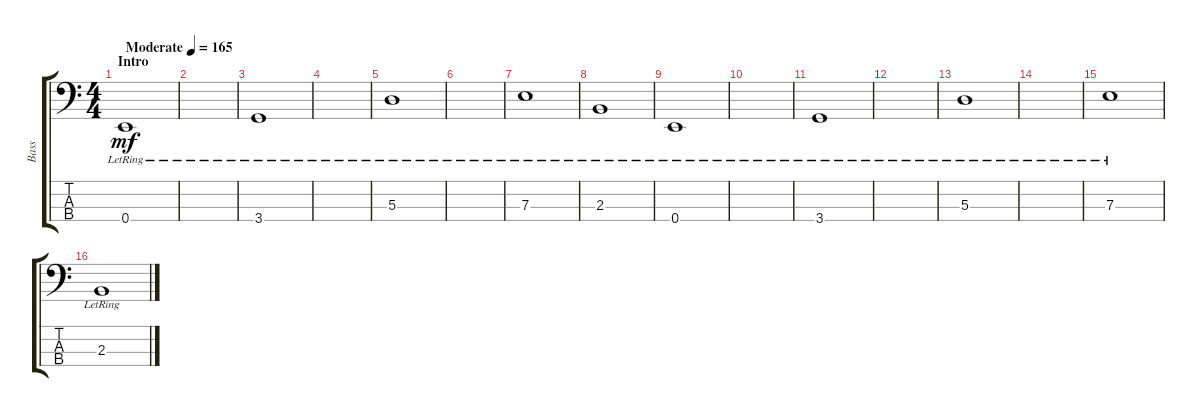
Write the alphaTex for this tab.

\track ("Bass" "Bass") {instrument synthbass2}
\staff {score tabs}
\tuning (G2 D2 A1 E1) {hide}
\ts (4 4)
\section ("" "Intro")
\tempo (165 "Moderate")
\clef f4
\ks c
0.4{lr}.1{dy mf instrument synthbass2} |
|
3.4{lr}.1 |
|
5.3{lr}.1 |
|
7.3{lr}.1 |
2.3{lr}.1 |
0.4{lr}.1 |
|
3.4{lr}.1 |
|
5.3{lr}.1 |
|
7.3{lr}.1 |
2.3{lr}.1
